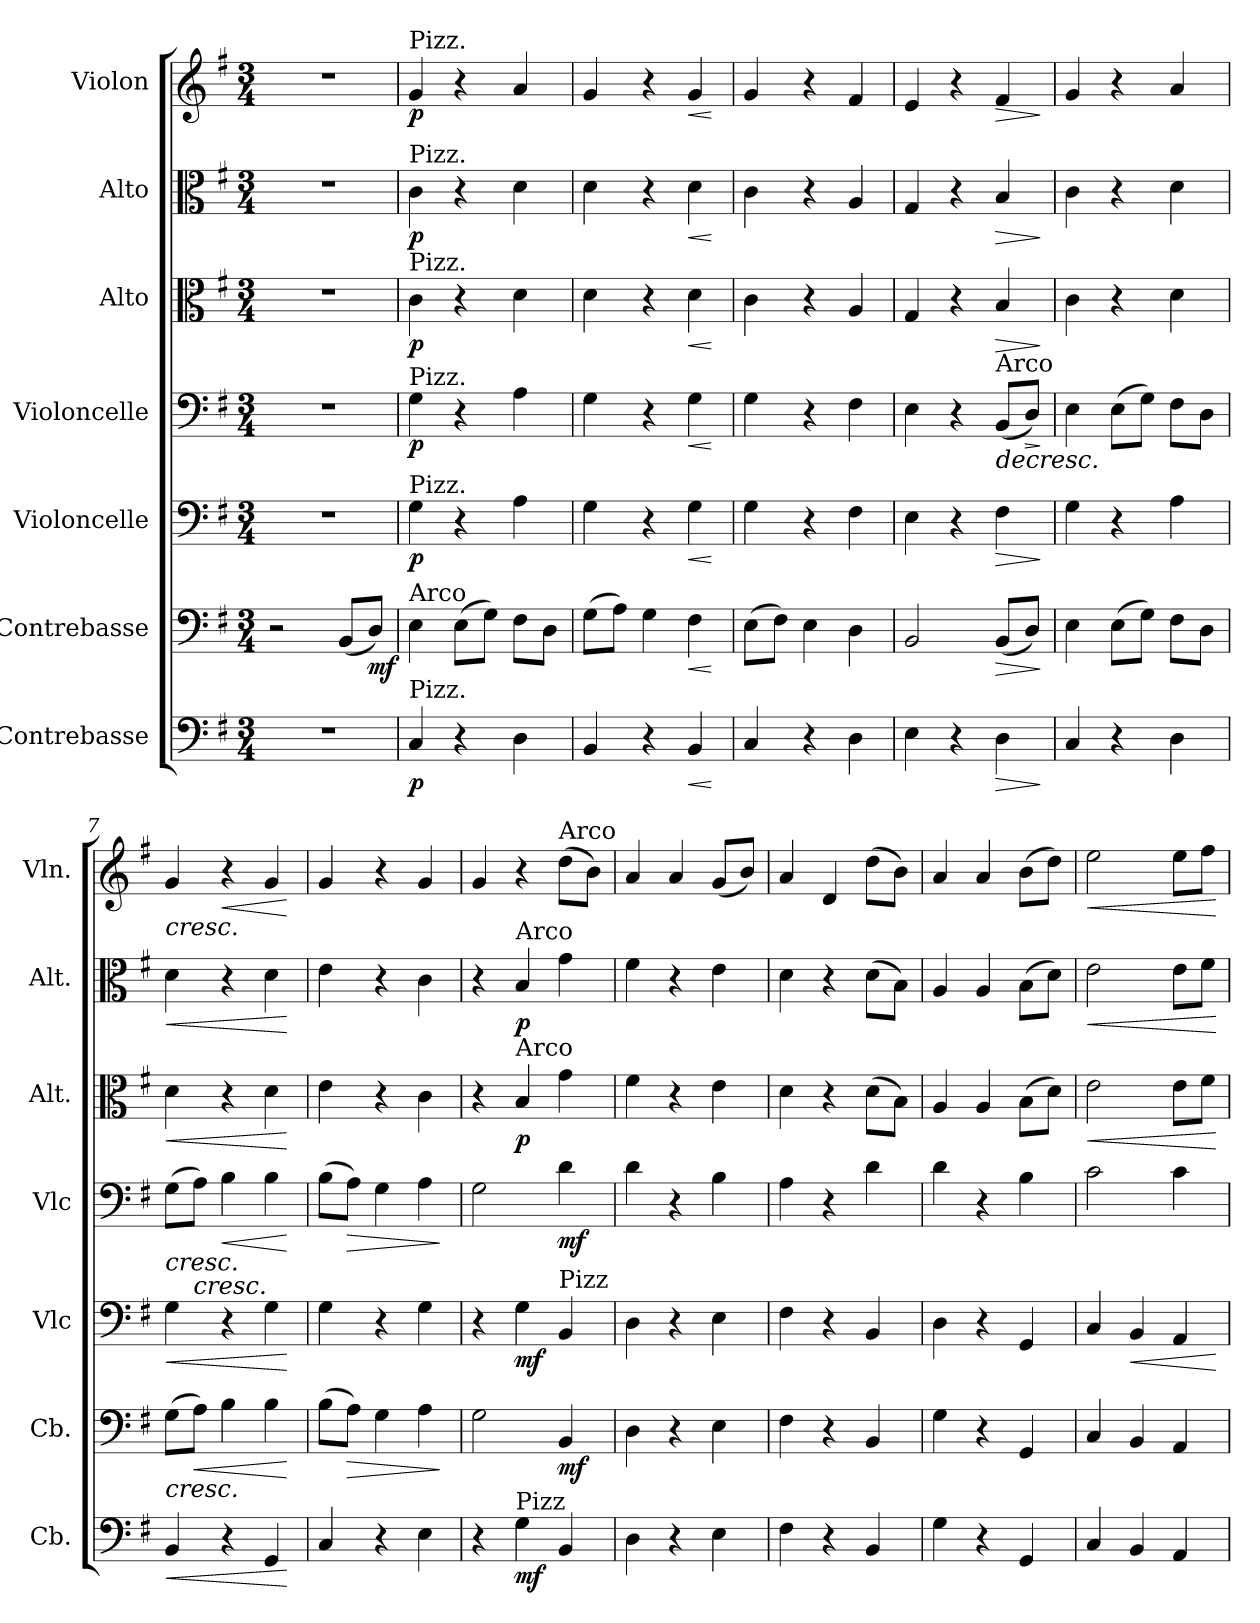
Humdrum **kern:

**kern	**dynam	**kern	**dynam	**kern	**dynam	**kern	**dynam	**kern	**dynam	**kern	**dynam	**kern	**dynam
*part7	*part7	*part6	*part6	*part5	*part5	*part4	*part4	*part3	*part3	*part2	*part2	*part1	*part1
*staff7	*staff7	*staff6	*staff6	*staff5	*staff5	*staff4	*staff4	*staff3	*staff3	*staff2	*staff2	*staff1	*staff1
*I"Contrebasse	*	*I"Contrebasse	*	*I"Violoncelle	*	*I"Violoncelle	*	*I"Alto	*	*I"Alto	*	*I"Violon	*
*I'Cb.	*	*I'Cb.	*	*I'Vlc	*	*I'Vlc	*	*I'Alt.	*	*I'Alt.	*	*I'Vln.	*
*clefF4	*	*clefF4	*	*clefF4	*	*clefF4	*	*clefC3	*	*clefC3	*	*clefG2	*
*ITrd7c12	*	*ITrd7c12	*	*	*	*	*	*	*	*	*	*	*
*k[f#]	*	*k[f#]	*	*k[f#]	*	*k[f#]	*	*k[f#]	*	*k[f#]	*	*k[f#]	*
*M3/4	*	*M3/4	*	*M3/4	*	*M3/4	*	*M3/4	*	*M3/4	*	*M3/4	*
=1	=1	=1	=1	=1	=1	=1	=1	=1	=1	=1	=1	=1	=1
2.r	.	2r	.	2.r	.	2.r	.	2.r	.	2.r	.	2.r	.
.	.	(8BBB/L	.	.	.	.	.	.	.	.	.	.	.
!	!	!	!LO:DY:b	!	!	!	!	!	!	!	!	!	!
.	.	8DD/J)	mf	.	.	.	.	.	.	.	.	.	.
=2	=2	=2	=2	=2	=2	=2	=2	=2	=2	=2	=2	=2	=2
!	!	!	!	!	!	!	!	!	!	!	!	!LO:TX:a:t=Pizz.	!
!	!	!	!	!	!	!	!	!	!	!LO:TX:a:t=Pizz.	!	!	!
!	!	!	!	!	!	!	!	!LO:TX:a:t=Pizz.	!	!	!	!	!
!	!	!	!	!	!	!LO:TX:a:t=Pizz.	!	!	!	!	!	!	!
!	!	!	!	!LO:TX:a:t=Pizz.	!	!	!	!	!	!	!	!	!
!	!	!LO:TX:a:t=Arco	!	!	!	!	!	!	!	!	!	!	!
!LO:TX:a:t=Pizz.	!	!	!	!	!	!	!	!	!	!	!	!	!
!	!LO:DY:b	!	!	!	!LO:DY:b	!	!LO:DY:b	!	!LO:DY:b	!	!LO:DY:b	!	!LO:DY:b
4CC/	p	4EE\	.	4G\	p	4G\	p	4c\	p	4c\	p	4g/	p
4r	.	(8EE\L	.	4r	.	4r	.	4r	.	4r	.	4r	.
.	.	8GG\J)	.	.	.	.	.	.	.	.	.	.	.
4DD\	.	8FF#\L	.	4A\	.	4A\	.	4d\	.	4d\	.	4a/	.
.	.	8DD\J	.	.	.	.	.	.	.	.	.	.	.
=3	=3	=3	=3	=3	=3	=3	=3	=3	=3	=3	=3	=3	=3
4BBB/	.	(8GG\L	.	4G\	.	4G\	.	4d\	.	4d\	.	4g/	.
.	.	8AA\J)	.	.	.	.	.	.	.	.	.	.	.
4r	.	4GG\	.	4r	.	4r	.	4r	.	4r	.	4r	.
!	!LO:HP:b	!	!LO:HP:b	!	!LO:HP:b	!	!LO:HP:b	!	!LO:HP:b	!	!LO:HP:b	!	!LO:HP:b
4BBB/	<	4FF#\	<	4G\	<	4G\	<	4d\	<	4d\	<	4g/	<
.	[	.	[	.	[	.	[	.	[	.	[	.	[
=4	=4	=4	=4	=4	=4	=4	=4	=4	=4	=4	=4	=4	=4
4CC/	.	(8EE\L	.	4G\	.	4G\	.	4c\	.	4c\	.	4g/	.
.	.	8FF#\J)	.	.	.	.	.	.	.	.	.	.	.
4r	.	4EE\	.	4r	.	4r	.	4r	.	4r	.	4r	.
4DD\	.	4DD\	.	4F#\	.	4F#\	.	4A/	.	4A/	.	4f#/	.
=5	=5	=5	=5	=5	=5	=5	=5	=5	=5	=5	=5	=5	=5
4EE\	.	2BBB/	.	4E\	.	4E\	.	4G/	.	4G/	.	4e/	.
4r	.	.	.	4r	.	4r	.	4r	.	4r	.	4r	.
!	!	!	!	!	!	!LO:TX:a:t=Arco	!	!	!	!	!	!	!
!	!LO:HP:b	!	!LO:HP:b	!	!LO:HP:b	!	!LO:HP:b	!	!LO:HP:b	!	!LO:HP:b	!	!LO:HP:b
4DD\	>	(8BBB/L	>	4F#\	>	(8BB/L	>	4B/	>	4B/	>	4f#/	>
!	!	!	!	!	!	!	!LO:HP:b	!	!	!	!	!	!
.	.	8DD/J)	.	.	.	8D/J)	>	.	.	.	.	.	.
.	]	.	]	.	]	.	] ]	.	]	.	]	.	]
=6	=6	=6	=6	=6	=6	=6	=6	=6	=6	=6	=6	=6	=6
4CC/	.	4EE\	.	4G\	.	4E\	.	4c\	.	4c\	.	4g/	.
4r	.	(8EE\L	.	4r	.	(8E\L	.	4r	.	4r	.	4r	.
.	.	8GG\J)	.	.	.	8G\J)	.	.	.	.	.	.	.
4DD\	.	8FF#\L	.	4A\	.	8F#\L	.	4d\	.	4d\	.	4a/	.
.	.	8DD\J	.	.	.	8D\J	.	.	.	.	.	.	.
=7	=7	=7	=7	=7	=7	=7	=7	=7	=7	=7	=7	=7	=7
!	!LO:HP:b	!	!LO:HP:b	!	!LO:HP:b	!	!LO:HP:b	!	!LO:HP:b	!	!LO:HP:b	!	!LO:HP:b
4BBB/	<	(8GG\L	<	4G\	<	(8G\L	<	4d\	<	4d\	<	4g/	<
!	!	!	!LO:HP:b	!	!	!	!LO:HP:b	!	!	!	!	!	!
.	.	8AA\J)	<	.	.	8A\J)	<	.	.	.	.	.	.
!	!	!	!	!	!	!	!LO:HP:b	!	!	!	!	!	!LO:HP:b
4r	.	4BB\	.	4r	.	4B\	<	4r	.	4r	.	4r	<
4GGG/	.	4BB\	.	4G\	.	4B\	.	4d\	.	4d\	.	4g/	.
.	[	.	[ [	.	[	.	[ [ [	.	[	.	[	.	[ [
!!LO:PB:g=z
=8	=8	=8	=8	=8	=8	=8	=8	=8	=8	=8	=8	=8	=8
4CC/	.	(8BB\L	.	4G\	.	(8B\L	.	4e\	.	4e\	.	4g/	.
!	!	!	!LO:HP:b	!	!	!	!LO:HP:b	!	!	!	!	!	!
.	.	8AA\J)	>	.	.	8A\J)	>	.	.	.	.	.	.
4r	.	4GG\	.	4r	.	4G\	.	4r	.	4r	.	4r	.
4EE\	.	4AA\	.	4G\	.	4A\	.	4c\	.	4c\	.	4g/	.
.	.	.	]	.	.	.	]	.	.	.	.	.	.
=9	=9	=9	=9	=9	=9	=9	=9	=9	=9	=9	=9	=9	=9
4r	.	2GG\	.	4r	.	2G\	.	4r	.	4r	.	4g/	.
!	!	!	!	!	!	!	!	!	!	!LO:TX:a:t=Arco	!	!	!
!	!	!	!	!	!	!	!	!LO:TX:a:t=Arco	!	!	!	!	!
!LO:TX:a:t=Pizz	!	!	!	!	!	!	!	!	!	!	!	!	!
!	!LO:DY:b	!	!	!	!LO:DY:b	!	!	!	!LO:DY:b	!	!LO:DY:b	!	!
4GG\	mf	.	.	4G\	mf	.	.	4B/	p	4B/	p	4r	.
!	!	!	!	!	!	!	!	!	!	!	!	!LO:TX:a:t=Arco	!
!	!	!	!	!LO:TX:a:t=Pizz	!	!	!	!	!	!	!	!	!
!	!	!	!LO:DY:b	!	!	!	!LO:DY:b	!	!	!	!	!	!
4BBB/	.	4BBB/	mf	4BB/	.	4d\	mf	4g\	.	4g\	.	(8dd\L	.
.	.	.	.	.	.	.	.	.	.	.	.	8b\J)	.
=10	=10	=10	=10	=10	=10	=10	=10	=10	=10	=10	=10	=10	=10
4DD\	.	4DD\	.	4D\	.	4d\	.	4f#\	.	4f#\	.	4a/	.
4r	.	4r	.	4r	.	4r	.	4r	.	4r	.	4a/	.
4EE\	.	4EE\	.	4E\	.	4B\	.	4e\	.	4e\	.	(8g/L	.
.	.	.	.	.	.	.	.	.	.	.	.	8b/J)	.
=11	=11	=11	=11	=11	=11	=11	=11	=11	=11	=11	=11	=11	=11
4FF#\	.	4FF#\	.	4F#\	.	4A\	.	4d\	.	4d\	.	4a/	.
4r	.	4r	.	4r	.	4r	.	4r	.	4r	.	4d/	.
4BBB/	.	4BBB/	.	4BB/	.	4d\	.	(8d\L	.	(8d\L	.	(8dd\L	.
.	.	.	.	.	.	.	.	8B\J)	.	8B\J)	.	8b\J)	.
=12	=12	=12	=12	=12	=12	=12	=12	=12	=12	=12	=12	=12	=12
4GG\	.	4GG\	.	4D\	.	4d\	.	4A/	.	4A/	.	4a/	.
4r	.	4r	.	4r	.	4r	.	4A/	.	4A/	.	4a/	.
4GGG/	.	4GGG/	.	4GG/	.	4B\	.	(8B\L	.	(8B\L	.	(8b\L	.
.	.	.	.	.	.	.	.	8d\J)	.	8d\J)	.	8dd\J)	.
=13	=13	=13	=13	=13	=13	=13	=13	=13	=13	=13	=13	=13	=13
!	!	!	!	!	!	!	!	!	!LO:HP:b	!	!LO:HP:b	!	!LO:HP:b
4CC/	.	4CC/	.	4C/	.	2c\	.	2e\	<	2e\	<	2ee\	<
!	!	!	!	!	!LO:HP:b	!	!	!	!	!	!	!	!
4BBB/	.	4BBB/	.	4BB/	<	.	.	.	.	.	.	.	.
4AAA/	.	4AAA/	.	4AA/	.	4c\	.	8e\L	.	8e\L	.	8ee\L	.
.	.	.	.	.	.	.	.	8f#\J	.	8f#\J	.	8ff#\J	.
.	.	.	.	.	[	.	.	.	[	.	[	.	[
=	=	=	=	=	=	=	=	=	=	=	=	=	=
*-	*-	*-	*-	*-	*-	*-	*-	*-	*-	*-	*-	*-	*-
